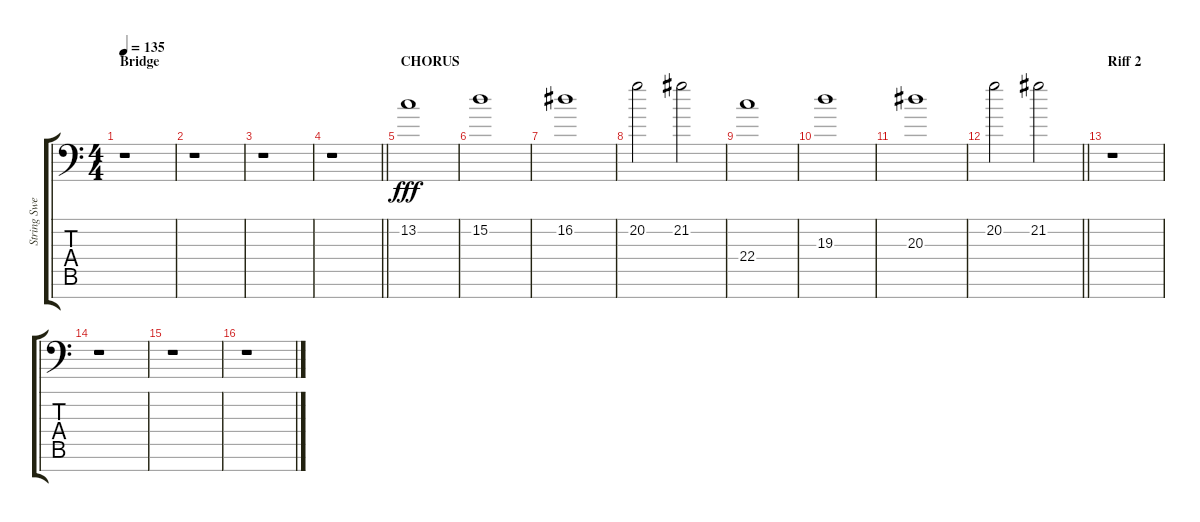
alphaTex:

\track ("String Swell" "String Swe") {instrument pad8sweep}
\staff {score tabs}
\tuning (C8 B3 G3 D3 A2 E2 C-1) {hide}
\ts (4 4)
\section ("" "Bridge")
\tempo 135
\clef f4
\ks c
r.1{dy fff} |
r.1 |
r.1 |
\barLineRight lightlight
r.1 |
\section ("" "CHORUS")
13.2.1 |
15.2.1 |
16.2.1 |
20.2.2 21.2.2 |
22.4.1 |
19.3.1 |
20.3.1 |
\barLineRight lightlight
20.2.2 21.2.2 |
\section ("" "Riff 2")
r.1 |
r.1 |
r.1 |
r.1
